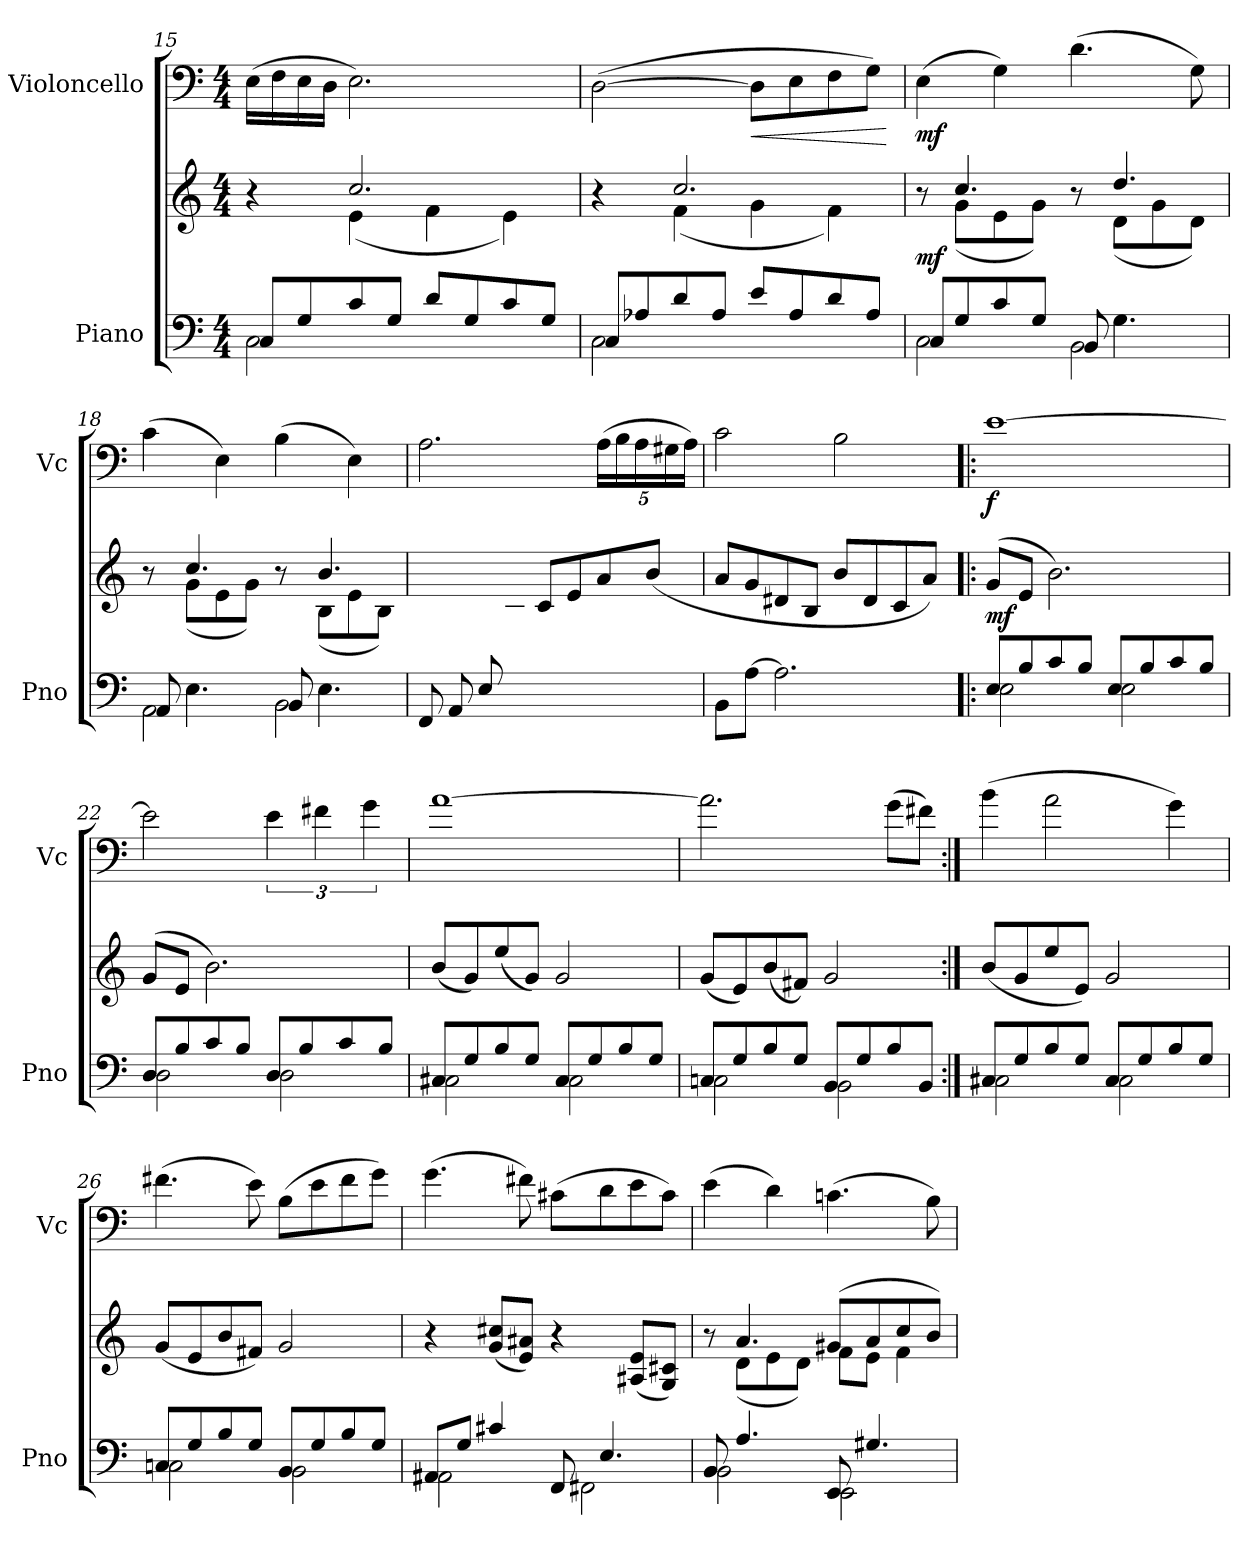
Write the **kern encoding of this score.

**kern	**kern	**dynam	**kern	**dynam
*part2	*part2	*part2	*part1	*part1
*staff3	*staff2	*staff2/3	*staff1	*staff1
*I"Piano	*	*	*I"Violoncello	*
*I'Pno	*	*	*I'Vc	*
*clefF4	*clefG2	*	*clefF4	*
*k[]	*k[]	*	*k[]	*
*M4/4	*M4/4	*	*M4/4	*
=15	=15	=15	=15	=15
*^	*^	*	*	*
2C\	8C/L	4r	4ryy	.	(>16E\LL	.
.	.	.	.	.	16F\	.
.	8G/	.	.	.	16E\	.
.	.	.	.	.	16D\JJ	.
.	8c/	2.cc/	(<4e\	.	2.E\)	.
.	8G/J	.	.	.	.	.
2ryy	8d/L	.	4f\	.	.	.
.	8G/	.	.	.	.	.
.	8c/	.	4e\)	.	.	.
.	8G/J	.	.	.	.	.
=16	=16	=16	=16	=16	=16	=16
2C\	8C/L	4r	4ryy	.	(>[2D\	.
.	8A-X/	.	.	.	.	.
.	8d/	2.cc/	(<4f\	.	.	.
.	8A-/J	.	.	.	.	.
!	!	!	!	!	!	!LO:HP:b
2ryy	8e/L	.	4g\	.	8D\L]	<
.	8A-/	.	.	.	8E\	.
.	8d/	.	4f\)	.	8F\	.
.	8A-/J	.	.	.	8G\J)	.
*v	*v	*	*	*	*	*
*	*v	*v	*	*	*
.	.	.	.	[
!!LO:PB:g=z
=17	=17	=17	=17	=17
*^	*^	*	*	*
!	!	!	!	!LO:DY:b	!	!LO:DY:b
2C\	8C/L	8r	8ryy	mf	(>4E\	mf
.	8G/	4.cc/	(<8g\L	.	.	.
.	8c/	.	8e\	.	4G\)	.
.	8G/J	.	8g\J)	.	.	.
2BB\	8BB/	8r	8ryy	.	(>4.d\	.
.	4.G\	4.dd/	(<8d\L	.	.	.
.	.	.	8g\	.	.	.
.	.	.	8d\J)	.	8G\)	.
=18	=18	=18	=18	=18	=18	=18
2AA\	8AA/	8r	8ryy	.	(>4c\	.
.	4.E\	4.cc/	(<8g\L	.	.	.
.	.	.	8e\	.	4E\)	.
.	.	.	8g\J)	.	.	.
2BB\	8BB/	8r	8ryy	.	(>4B\	.
.	4.E\	4.b/	(<8B\L	.	.	.
.	.	.	8e\	.	4E\)	.
.	.	.	8B\J)	.	.	.
=19	=19	=19	=19	=19	=19	=19
(<8FF/L	2ryy	2ryy	4.ryy	.	2.A\	.
8AA/	.	.	.	.	.	.
8E/	.	.	.	.	.	.
8ryy	.	.	8B\J	.	.	.
2ryy	2ryy	8c/L	2ryy	.	.	.
.	.	8e/	.	.	.	.
*	*	*	*	*	*Xbrackettup	*
.	.	8a/	.	.	(>20A\LL	.
.	.	.	.	.	20B\	.
.	.	.	.	.	20A\	.
.	.	(8b/J	.	.	.	.
.	.	.	.	.	20G#X\	.
.	.	.	.	.	20A\JJ)	.
*	*	*v	*v	*	*	*
=20	=20	=20	=20	=20	=20
8BB\L	2ryy	8a/L	.	2c\	.
[8A\J	.	8g/	.	.	.
2.A\]	.	8d#X/	.	.	.
.	.	8B/J	.	.	.
.	2ryy	8b/L	.	2B\	.
.	.	8d#/	.	.	.
.	.	8c/	.	.	.
.	.	8a/J)	.	.	.
!!LO:LB:g=z
=21!|:	=21!|:	=21!|:	=21!|:	=21!|:	=21!|:
!	!	!	!LO:DY:b	!	!LO:DY:b
8E/L	2E\	(>8g/L	mf	[1e	f
8B/	.	8e/J	.	.	.
8c/	.	2.b\)	.	.	.
8B/J	.	.	.	.	.
8E/L	2E\	.	.	.	.
8B/	.	.	.	.	.
8c/	.	.	.	.	.
8B/J	.	.	.	.	.
=22	=22	=22	=22	=22	=22
8D/L	2D\	(>8g/L	.	2e\]	.
8B/	.	8e/J	.	.	.
8c/	.	2.b\)	.	.	.
8B/J	.	.	.	.	.
*	*	*	*	*brackettup	*
8D/L	2D\	.	.	6e\	.
8B/	.	.	.	.	.
.	.	.	.	6f#X\	.
8c/	.	.	.	.	.
.	.	.	.	6g\	.
8B/J	.	.	.	.	.
=23	=23	=23	=23	=23	=23
8C#X/L	2C#\	(<8b/L	.	[1a	.
8G/	.	8g/)	.	.	.
8B/	.	(<8ee/	.	.	.
8G/J	.	8g/J)	.	.	.
8C#/L	2C#\	2g/	.	.	.
8G/	.	.	.	.	.
8B/	.	.	.	.	.
8G/J	.	.	.	.	.
=24	=24	=24	=24	=24	=24
8Cn/L	2C\	(<8g/L	.	2.a\]	.
8G/	.	8e/)	.	.	.
8B/	.	(<8b/	.	.	.
8G/J	.	8f#X/J)	.	.	.
8BB/L	2BB\	2g/	.	.	.
8G/	.	.	.	.	.
8B/	.	.	.	(>8g\L	.
8BB/J	.	.	.	8f#X\J)	.
!!LO:LB:g=z
=25:|!	=25:|!	=25:|!	=25:|!	=25:|!	=25:|!
8C#X/L	2C#\	(<8b/L	.	(>4b\	.
8G/	.	8g/	.	.	.
8B/	.	8ee/	.	2a\	.
8G/J	.	8e/J)	.	.	.
8C#/L	2C#\	2g/	.	.	.
8G/	.	.	.	.	.
8B/	.	.	.	4g\)	.
8G/J	.	.	.	.	.
=26	=26	=26	=26	=26	=26
8Cn/L	2C\	(<8g/L	.	(>4.f#X\	.
8G/	.	8e/	.	.	.
8B/	.	8b/	.	.	.
8G/J	.	8f#X/J)	.	8e\)	.
8BB/L	2BB\	2g/	.	(>8B\L	.
8G/	.	.	.	8e\	.
8B/	.	.	.	8f#\	.
8G/J	.	.	.	8g\J)	.
=27	=27	=27	=27	=27	=27
8AA#X/L	2AA#\	4r	.	(>4.g\	.
8G/J	.	.	.	.	.
4c#X/	.	(<8g/ 8cc#X/L	.	.	.
.	.	8e/ 8a#X/J)	.	8f#X\)	.
8FF/	2FF#X\	4r	.	(>8c#X\L	.
4.E/	.	.	.	8d\	.
.	.	(<8A#X/ 8e/L	.	8e\	.
.	.	8G/ 8c#X/J)	.	8c#\J)	.
=28	=28	=28	=28	=28	=28
*	*	*^	*	*	*
8BB/	2BB\	8r	8ryy	.	(>4e\	.
4.A/	.	4.a/	(<8d\L	.	.	.
.	.	.	8e\	.	4d\)	.
.	.	.	8d\J)	.	.	.
8EE/	2EE\	(>8g#X/L	8f\L	.	(>4.cn\	.
4.G#X/	.	8a/	8e\J	.	.	.
.	.	8cc/	4f\	.	.	.
.	.	8b/J)	.	.	8B\)	.
*v	*v	*	*	*	*	*
*	*v	*v	*	*	*
=	=	=	=	=
*-	*-	*-	*-	*-
